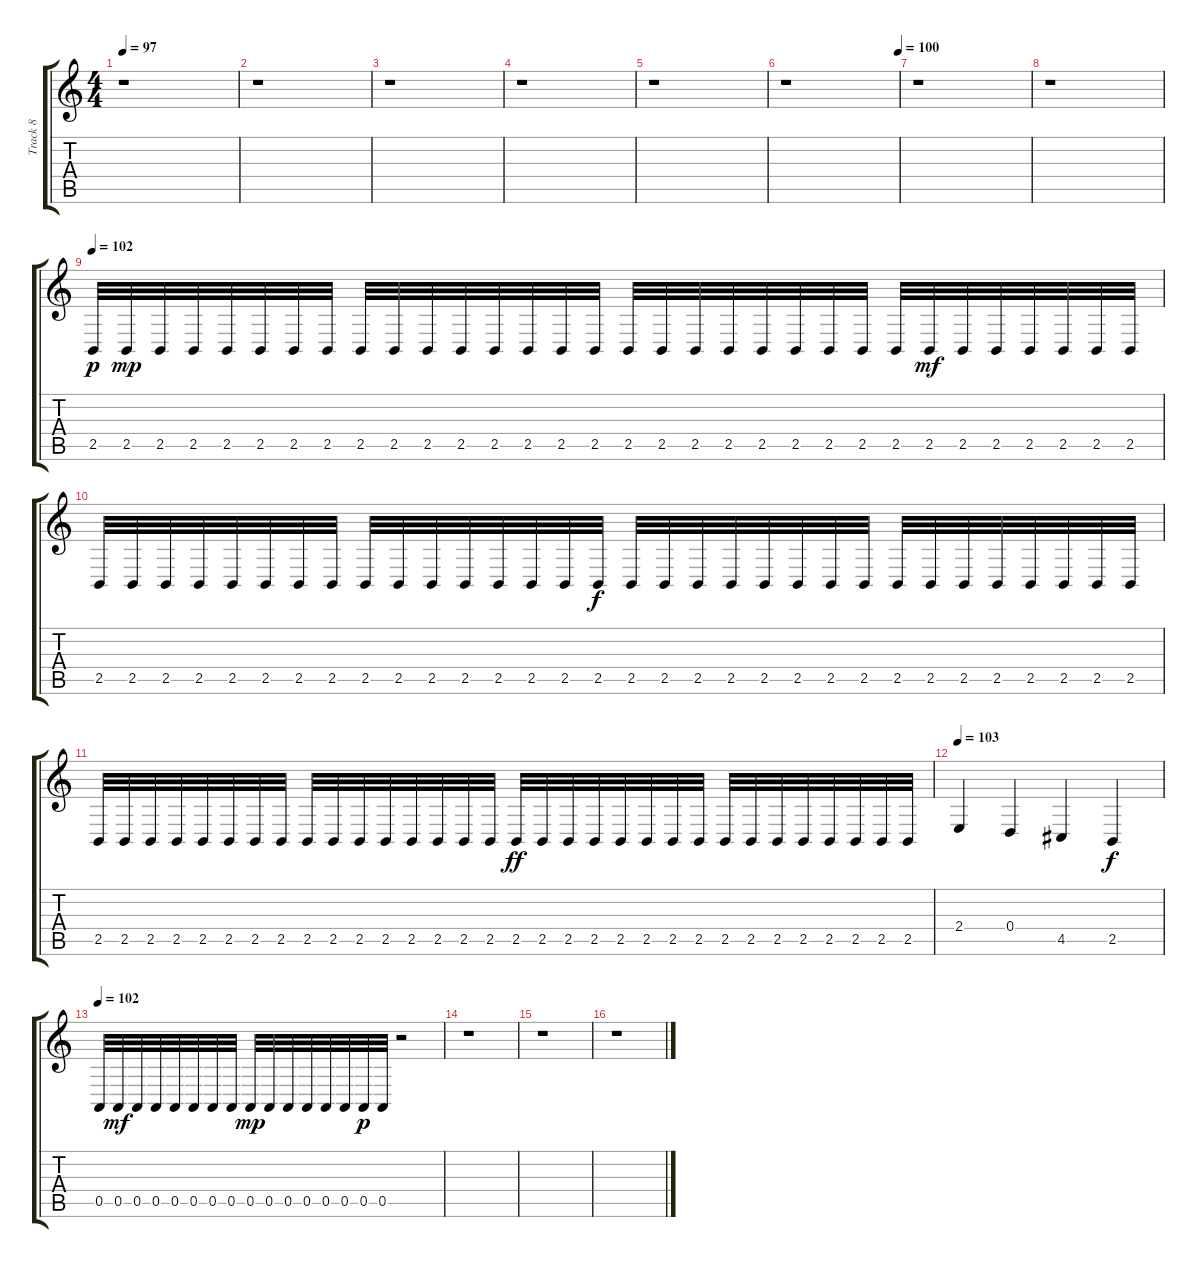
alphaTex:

\track ("Track 8" "Track 8") {instrument oboe}
\staff {score tabs}
\tuning (E4 B3 G3 D3 A2 E2) {hide}
\ts (4 4)
\tempo 97
\clef g2
\ks c
r.1{dy mp} |
r.1 |
r.1 |
r.1 |
r.1 |
\tempo (100 1)
r.1 |
r.1 |
r.1 |
\tempo 102
2.5.32{dy p instrument timpani} 2.5.32{dy mp} 2.5.32 2.5.32 2.5.32 2.5.32 2.5.32 2.5.32 2.5.32 2.5.32 2.5.32 2.5.32 2.5.32 2.5.32 2.5.32 2.5.32 2.5.32 2.5.32 2.5.32 2.5.32 2.5.32 2.5.32 2.5.32 2.5.32 2.5.32 2.5.32{dy mf} 2.5.32 2.5.32 2.5.32 2.5.32 2.5.32 2.5.32 |
2.5.32 2.5.32 2.5.32 2.5.32 2.5.32 2.5.32 2.5.32 2.5.32 2.5.32 2.5.32 2.5.32 2.5.32 2.5.32 2.5.32 2.5.32 2.5.32{dy f} 2.5.32 2.5.32 2.5.32 2.5.32 2.5.32 2.5.32 2.5.32 2.5.32 2.5.32 2.5.32 2.5.32 2.5.32 2.5.32 2.5.32 2.5.32 2.5.32 |
2.5.32 2.5.32 2.5.32 2.5.32 2.5.32 2.5.32 2.5.32 2.5.32 2.5.32 2.5.32 2.5.32 2.5.32 2.5.32 2.5.32 2.5.32 2.5.32 2.5.32{dy ff} 2.5.32 2.5.32 2.5.32 2.5.32 2.5.32 2.5.32 2.5.32 2.5.32 2.5.32 2.5.32 2.5.32 2.5.32 2.5.32 2.5.32 2.5.32 |
\tempo 103
2.4.4 0.4.4 4.5.4 2.5.4{dy f} |
\tempo 102
0.5.32 0.5.32{dy mf} 0.5.32 0.5.32 0.5.32 0.5.32 0.5.32 0.5.32 0.5.32{dy mp} 0.5.32 0.5.32 0.5.32 0.5.32 0.5.32 0.5.32{dy p} 0.5.32 r.2 |
r.1 |
r.1 |
r.1
